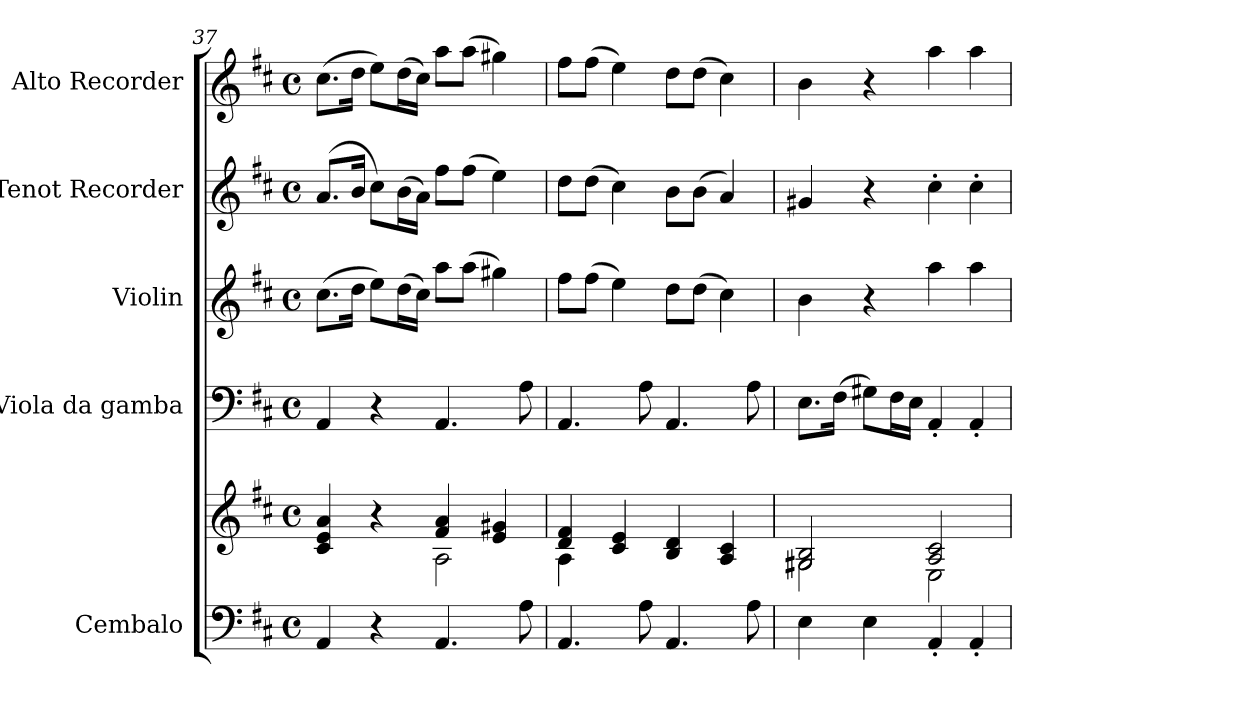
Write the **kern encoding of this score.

**kern	**kern	**kern	**kern	**kern	**kern	**text
*part5	*part5	*part4	*part3	*part2	*part1	*part1
*staff6	*staff5	*staff4	*staff3	*staff2	*staff1	*staff1
*I"Cembalo	*	*I"Viola da gamba	*I"Violin	*I"Tenot Recorder	*I"Alto Recorder	*
*	*	*I'Vla. d. g.	*I'Vln.	*I'T. Rec.	*I'A. Rec	*
*clefF4	*clefG2	*clefF4	*clefG2	*clefG2	*clefG2	*
*k[f#c#]	*k[f#c#]	*k[f#c#]	*k[f#c#]	*k[f#c#]	*k[f#c#]	*
*M4/4	*M4/4	*M4/4	*M4/4	*M4/4	*M4/4	*
*met(c)	*met(c)	*met(c)	*met(c)	*met(c)	*met(c)	*
=37	=37	=37	=37	=37	=37	=37
*	*^	*	*	*	*	*
4AA/	4c#/ 4e/ 4a/	2ryy	4AA/	(8.cc#\L	(8.a/L	(8.cc#\L	.
.	.	.	.	16dd\Jk	16b/Jk	16dd\Jk	.
4r	4r	.	4r	8ee\L)	8cc#\L)	8ee\L)	.
.	.	.	.	(16dd\L	(16b\L	(16dd\L	.
.	.	.	.	16cc#\JJ)	16a\JJ)	16cc#\JJ)	.
4.AA/	4f#/ 4a/	2A\	4.AA/	8aa\L	8ff#\L	8aa\L	.
.	.	.	.	(8aa\J	(8ff#\J	(8aa\J	.
.	4e/ 4g#X/	.	.	4gg#X\)	4ee\)	4gg#X\)	.
8A\	.	.	8A\	.	.	.	.
=38	=38	=38	=38	=38	=38	=38	=38
4.AA/	4d/ 4f#/	4A\	4.AA/	8ff#\L	8dd\L	8ff#\L	.
.	.	.	.	(8ff#\J	(8dd\J	(8ff#\J	.
.	4c#/ 4e/	2.ryy	.	4ee\)	4cc#\)	4ee\)	.
8A\	.	.	8A\	.	.	.	.
4.AA/	4B/ 4d/	.	4.AA/	8dd\L	8b\L	8dd\L	.
.	.	.	.	(8dd\J	(8b\J	(8dd\J	.
.	4A/ 4c#/	.	.	4cc#\)	4a/)	4cc#\)	.
8A\	.	.	8A\	.	.	.	.
=39	=39	=39	=39	=39	=39	=39	=39
!	!	!	!	!	!	!	!LO:LY:b
4E\	2G#X/ 2B/	2G#\	8.E\L	4b\	4g#X/	4b\	.
.	.	.	(16F#\Jk	.	.	.	.
4E\	.	.	8G#X\L)	4r	4r	4r	.
.	.	.	16F#\L	.	.	.	.
.	.	.	16E\JJ	.	.	.	.
4AA'/	2A/ 2c#/	2E\	4AA'/	4aa\	4cc#'\	4aa\	.
!	!	!	!	!	!	!	!LO:LY:b
4AA'/	.	.	4AA'/	4aa\	4cc#'\	4aa\	.
*	*v	*v	*	*	*	*	*
=	=	=	=	=	=	=
*-	*-	*-	*-	*-	*-	*-
